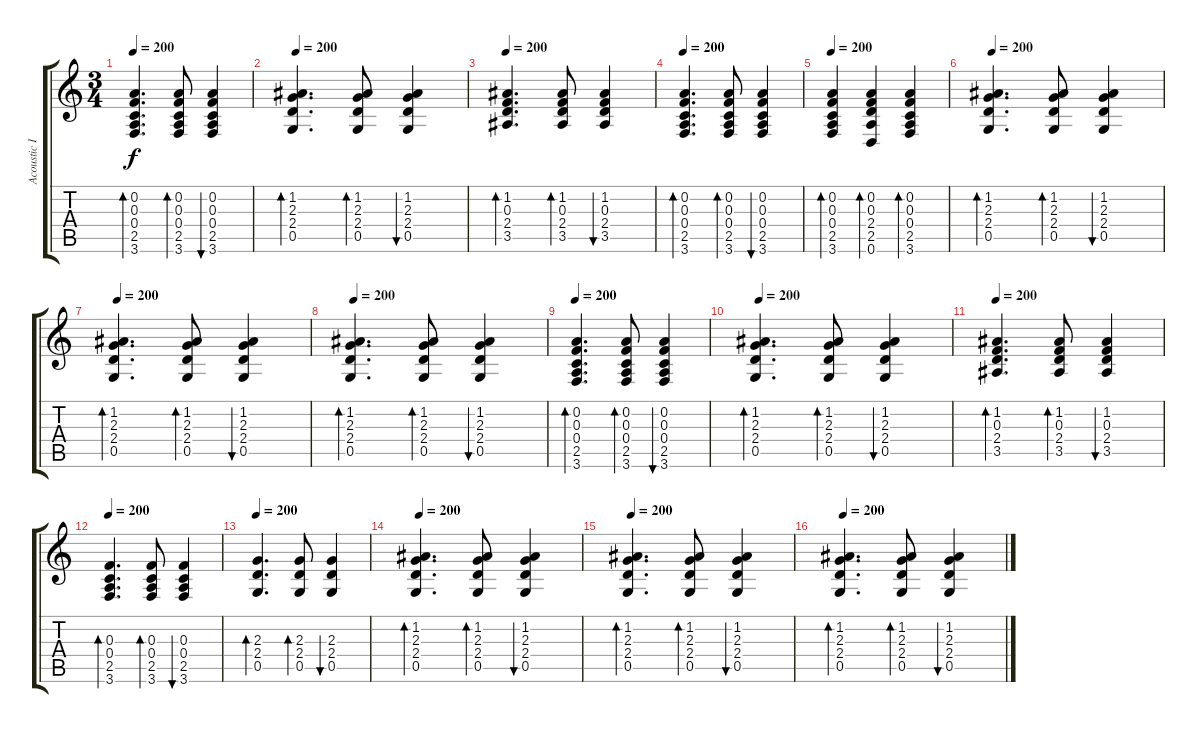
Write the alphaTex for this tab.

\track ("Acoustic I" "Acoustic I") {instrument acousticguitarsteel}
\staff {score tabs}
\tuning (D4 A3 F3 C3 G2 D2) {hide}
\ts (3 4)
\tempo 200
\clef g2
\ks c
(0.2 0.3 0.4 2.5 3.6).4{d bd 60 dy f} (0.2 0.3 0.4 2.5 3.6).8{bd 60} (0.2 0.3 0.4 2.5 3.6).4{bu 60} |
\tempo 200
(1.2 2.3 2.4 0.5).4{d bd 60} (1.2 2.3 2.4 0.5).8{bd 240} (1.2 2.3 2.4 0.5).4{bu 120} |
\tempo 200
(1.2 0.3 2.4 3.5).4{d bd 60} (1.2 0.3 2.4 3.5).8{bd 60} (1.2 0.3 2.4 3.5).4{bu 60} |
\tempo 200
(0.2 0.3 0.4 2.5 3.6).4{d bd 60} (0.2 0.3 0.4 2.5 3.6).8{bd 240} (0.2 0.3 0.4 2.5 3.6).4{bu 120} |
\tempo 200
(0.2 0.3 0.4 2.5 3.6).4{bd 120} (0.2 0.3 2.4 2.5 0.6).4{bd 120} (0.2 0.3 0.4 2.5 3.6).4{bd 120} |
\tempo 200
(1.2 2.3 2.4 0.5).4{d bd 240} (1.2 2.3 2.4 0.5).8{bd 240} (1.2 2.3 2.4 0.5).4{bu 120} |
\tempo 200
(1.2 2.3 2.4 0.5).4{d bd 240} (1.2 2.3 2.4 0.5).8{bd 240} (1.2 2.3 2.4 0.5).4{bu 120} |
\tempo 200
(1.2 2.3 2.4 0.5).4{d bd 240} (1.2 2.3 2.4 0.5).8{bd 240} (1.2 2.3 2.4 0.5).4{bu 120} |
\tempo 200
(0.2 0.3 0.4 2.5 3.6).4{d bd 120} (0.2 0.3 0.4 2.5 3.6).8{bd 120} (0.2 0.3 0.4 2.5 3.6).4{bu 120} |
\tempo 200
(1.2 2.3 2.4 0.5).4{d bd 240} (1.2 2.3 2.4 0.5).8{bd 240} (1.2 2.3 2.4 0.5).4{bu 120} |
\tempo 200
(1.2 0.3 2.4 3.5).4{d bd 60} (1.2 0.3 2.4 3.5).8{bd 60} (1.2 0.3 2.4 3.5).4{bu 120} |
\tempo 200
(0.3 0.4 2.5 3.6).4{d bd 60} (0.3 0.4 2.5 3.6).8{bd 240} (0.3 0.4 2.5 3.6).4{bu 120} |
\tempo 200
(2.3 2.4 0.5).4{d bd 240} (2.3 2.4 0.5).8{bd 240} (2.3 2.4 0.5).4{bu 120} |
\tempo 200
(1.2 2.3 2.4 0.5).4{d bd 60} (1.2 2.3 2.4 0.5).8{bd 60} (1.2 2.3 2.4 0.5).4{bu 60} |
\tempo 200
(1.2 2.3 2.4 0.5).4{d bd 60} (1.2 2.3 2.4 0.5).8{bd 60} (1.2 2.3 2.4 0.5).4{bu 60} |
\tempo 200
(1.2 2.3 2.4 0.5).4{d bd 60} (1.2 2.3 2.4 0.5).8{bd 60} (1.2 2.3 2.4 0.5).4{bu 60}
